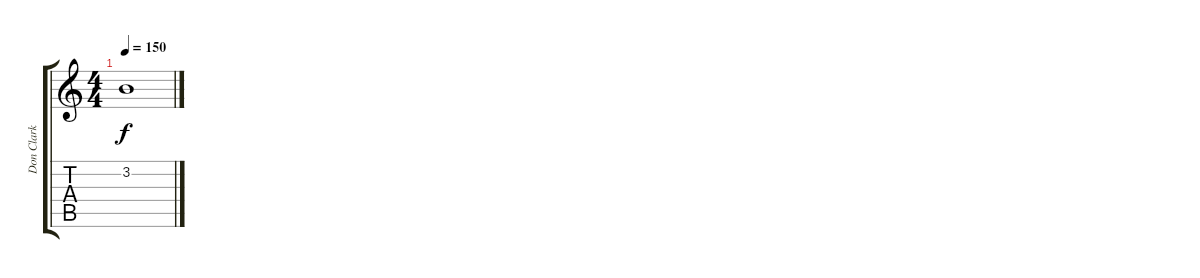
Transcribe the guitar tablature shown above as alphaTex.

\track ("Don Clark" "Don Clark") {instrument distortionguitar}
\staff {score tabs}
\tuning (Db4 Ab3 E3 B2 Gb2 B1) {hide}
\ts (4 4)
\tempo 150
\clef g2
\ks c
3.2.1{dy f}
